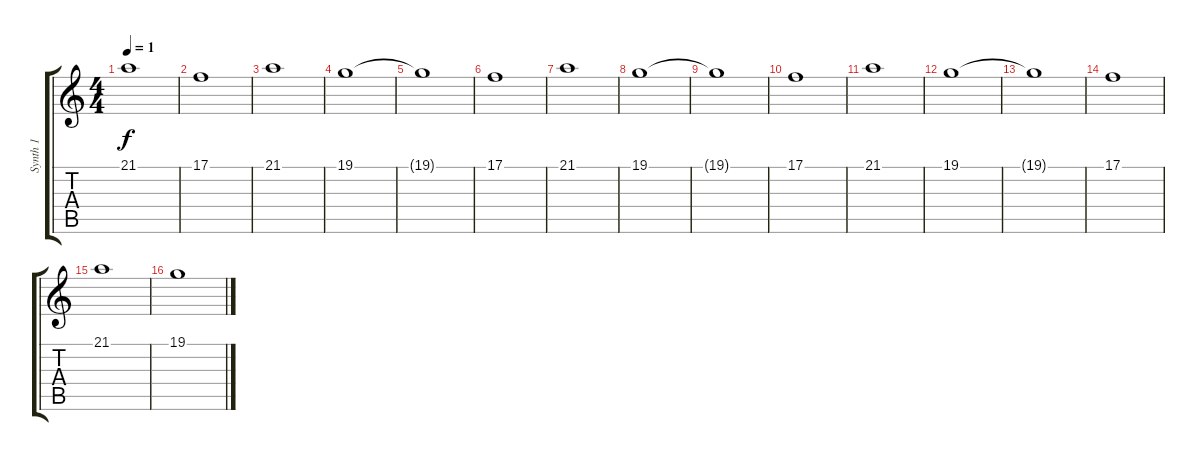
\track ("Synth 1" "Synth 1") {instrument lead1square}
\staff {score tabs}
\tuning (C4 Bb3 E3 B2 Gb2 Db2) {hide}
\ts (4 4)
\tempo 1
\clef g2
\ks c
21.1.1{dy f} |
17.1.1 |
21.1.1 |
19.1.1 |
19.1{t}.1 |
17.1.1 |
21.1.1 |
19.1.1 |
19.1{t}.1 |
17.1.1 |
21.1.1 |
19.1.1 |
19.1{t}.1 |
17.1.1 |
21.1.1 |
19.1.1
